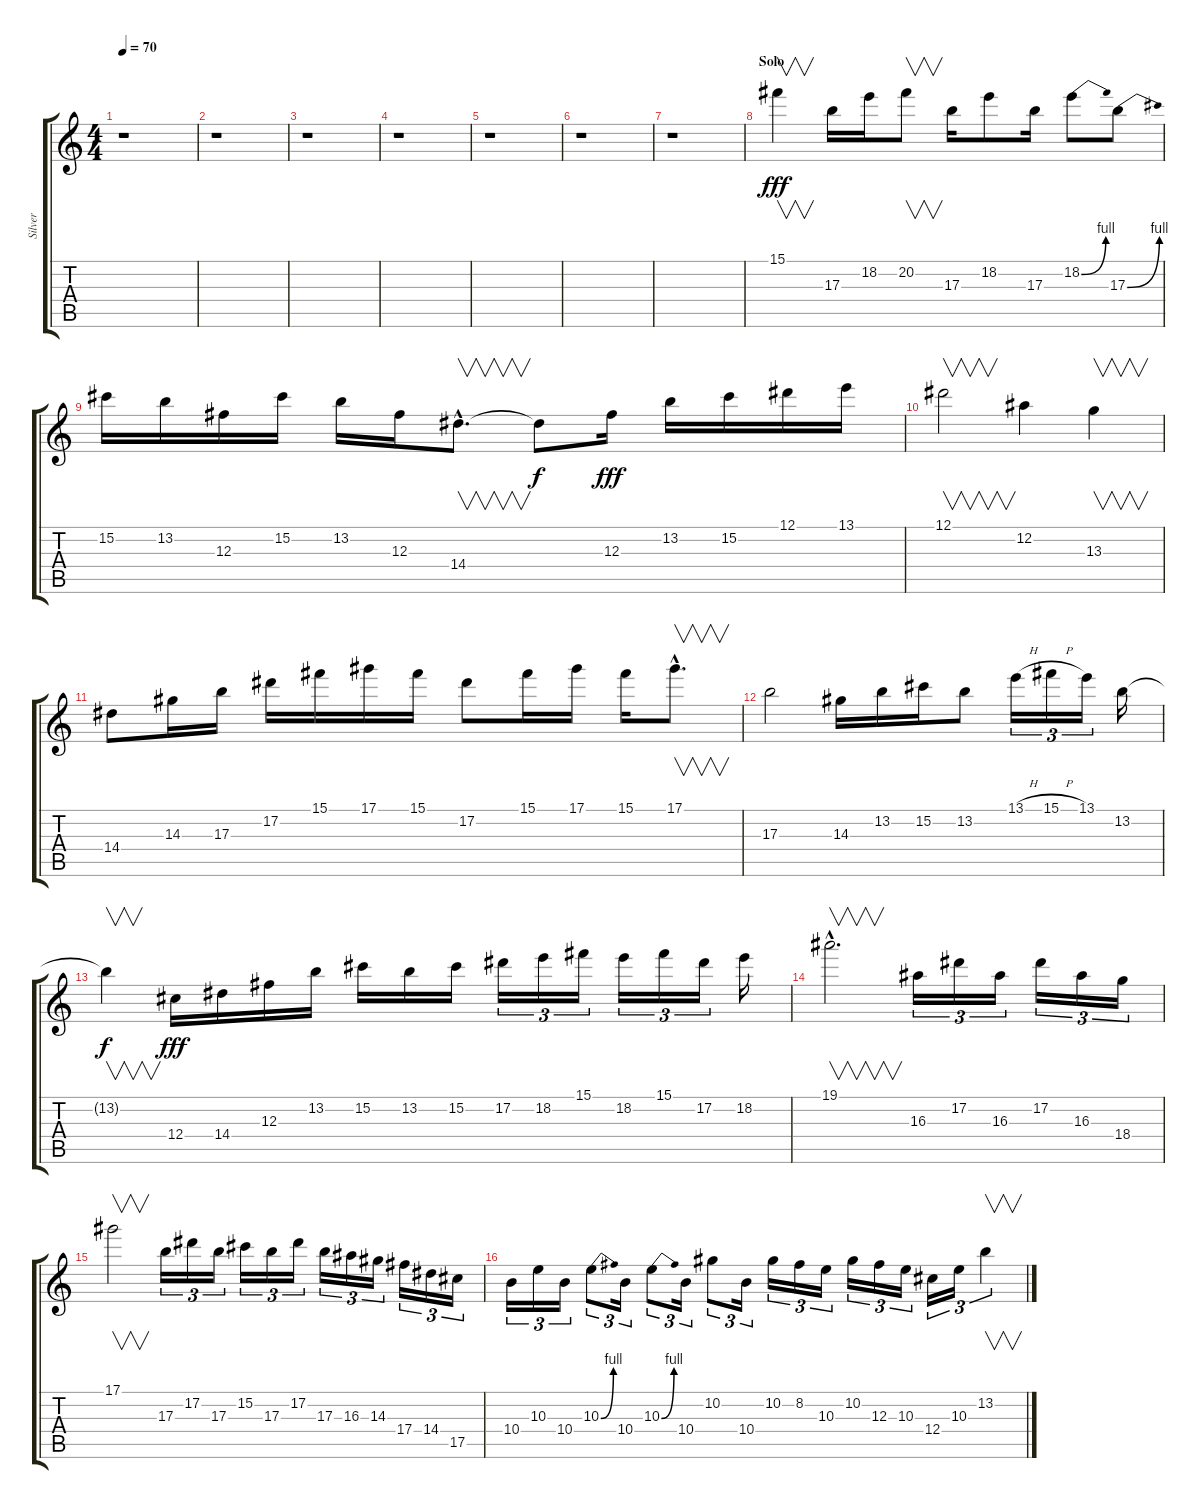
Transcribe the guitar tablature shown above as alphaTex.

\track ("Silver" "Silver") {instrument distortionguitar}
\staff {score tabs}
\tuning (Eb4 Bb3 Gb3 Db3 Ab2 Eb2) {hide}
\ts (4 4)
\tempo 70
\clef g2
\ks c
r.1{dy f} |
r.1 |
r.1 |
r.1 |
r.1 |
r.1 |
r.1 |
\section ("" "Solo")
15.1.4{v dy fff} 17.3.16 18.2.16 20.2.8{v} 17.3.16 18.2.8 17.3.16 18.2{be (bend 0 0 60 4)}.8 17.3{be (bend 0 0 60 4)}.8 |
15.2.16 13.2.16 12.3.16 15.2.16 13.2.16 12.3.16 14.4{hac}.8{v d} 14.4{t}.8{dy f} 12.3.16{dy fff} 13.2.16 15.2.16 12.1.16 13.1.16 |
12.1.2{v} 12.2.4 13.3.4{v} |
14.4.8 14.3.16 17.3.16 17.2.16 15.1.16 17.1.16 15.1.16 17.2.8 15.1.16 17.1.16 15.1.16 17.1{hac}.8{v d} |
17.3.2 14.3.16 13.2.16 15.2.16 13.2.8 13.1{h}.16{tu (3 2)} 15.1{h}.16{tu (3 2)} 13.1.16{tu (3 2)} 13.2.16 |
13.2{t}.4{v dy f} 12.4.16{dy fff} 14.4.16 12.3.16 13.2.16 15.2.16 13.2.16 15.2.16 17.2.16{tu (3 2)} 18.2.16{tu (3 2)} 15.1.16{tu (3 2)} 18.2.16{tu (3 2)} 15.1.16{tu (3 2)} 17.2.16{tu (3 2)} 18.2.16 |
19.1{hac}.2{v d} 16.3.16{tu (3 2)} 17.2.16{tu (3 2)} 16.3.16{tu (3 2)} 17.2.16{tu (3 2)} 16.3.16{tu (3 2)} 18.4.16{tu (3 2)} |
17.1.2{v} 17.3.16{tu (3 2)} 17.2.16{tu (3 2)} 17.3.16{tu (3 2)} 15.2.16{tu (3 2)} 17.3.16{tu (3 2)} 17.2.16{tu (3 2)} 17.3.16{tu (3 2)} 16.3.16{tu (3 2)} 14.3.16{tu (3 2)} 17.4.16{tu (3 2)} 14.4.16{tu (3 2)} 17.5.16{tu (3 2)} |
10.4.16{tu (3 2)} 10.3.16{tu (3 2)} 10.4.16{tu (3 2)} 10.3{be (bend 0 0 60 4)}.8{tu (3 2)} 10.4.16{tu (3 2)} 10.3{be (bend 0 0 60 4)}.8{tu (3 2)} 10.4.16{tu (3 2)} 10.2.8{tu (3 2)} 10.4.16{tu (3 2)} 10.2.16{tu (3 2)} 8.2.16{tu (3 2)} 10.3.16{tu (3 2)} 10.2.16{tu (3 2)} 12.3.16{tu (3 2)} 10.3.16{tu (3 2)} 12.4.16{tu (3 2)} 10.3.16{tu (3 2)} 13.2.4{v tu (3 2)}
